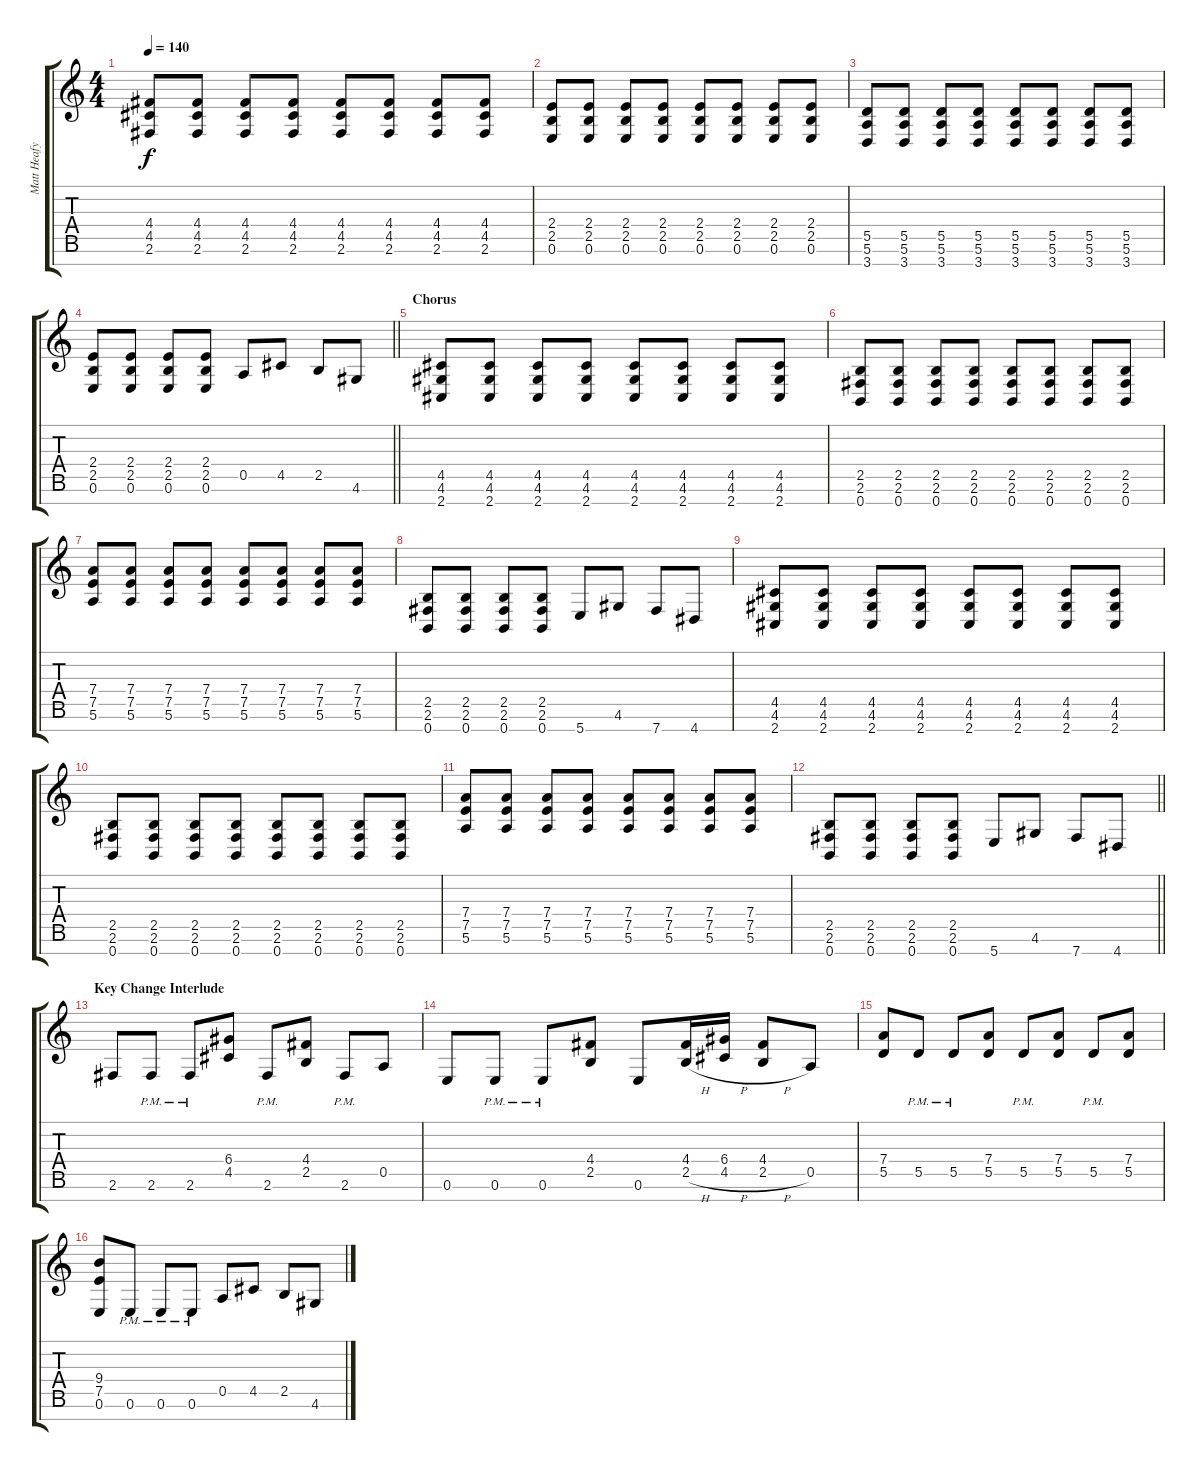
\track ("Matt Heafy" "Matt Heafy") {instrument distortionguitar}
\staff {score tabs}
\tuning (E4 B3 G3 D3 A2 E2 B1) {hide}
\ts (4 4)
\tempo 140
\clef g2
\ks c
(4.4 4.5 2.6).8{dy f balance 8 instrument distortionguitar} (4.4 4.5 2.6).8 (4.4 4.5 2.6).8 (4.4 4.5 2.6).8 (4.4 4.5 2.6).8 (4.4 4.5 2.6).8 (4.4 4.5 2.6).8 (4.4 4.5 2.6).8 |
(2.4 2.5 0.6).8 (2.4 2.5 0.6).8 (2.4 2.5 0.6).8 (2.4 2.5 0.6).8 (2.4 2.5 0.6).8 (2.4 2.5 0.6).8 (2.4 2.5 0.6).8 (2.4 2.5 0.6).8 |
(5.5 5.6 3.7).8 (5.5 5.6 3.7).8 (5.5 5.6 3.7).8 (5.5 5.6 3.7).8 (5.5 5.6 3.7).8 (5.5 5.6 3.7).8 (5.5 5.6 3.7).8 (5.5 5.6 3.7).8 |
\barLineRight lightlight
(2.4 2.5 0.6).8 (2.4 2.5 0.6).8 (2.4 2.5 0.6).8 (2.4 2.5 0.6).8 0.5.8 4.5.8 2.5.8 4.6.8 |
\section ("" "Chorus")
(4.5 4.6 2.7).8{volume 13 balance 8} (4.5 4.6 2.7).8 (4.5 4.6 2.7).8 (4.5 4.6 2.7).8 (4.5 4.6 2.7).8 (4.5 4.6 2.7).8 (4.5 4.6 2.7).8 (4.5 4.6 2.7).8 |
(2.5 2.6 0.7).8 (2.5 2.6 0.7).8 (2.5 2.6 0.7).8 (2.5 2.6 0.7).8 (2.5 2.6 0.7).8 (2.5 2.6 0.7).8 (2.5 2.6 0.7).8 (2.5 2.6 0.7).8 |
(7.4 7.5 5.6).8 (7.4 7.5 5.6).8 (7.4 7.5 5.6).8 (7.4 7.5 5.6).8 (7.4 7.5 5.6).8 (7.4 7.5 5.6).8 (7.4 7.5 5.6).8 (7.4 7.5 5.6).8 |
(2.5 2.6 0.7).8 (2.5 2.6 0.7).8 (2.5 2.6 0.7).8 (2.5 2.6 0.7).8 5.7.8 4.6.8 7.7.8 4.7.8 |
(4.5 4.6 2.7).8 (4.5 4.6 2.7).8 (4.5 4.6 2.7).8 (4.5 4.6 2.7).8 (4.5 4.6 2.7).8 (4.5 4.6 2.7).8 (4.5 4.6 2.7).8 (4.5 4.6 2.7).8 |
(2.5 2.6 0.7).8 (2.5 2.6 0.7).8 (2.5 2.6 0.7).8 (2.5 2.6 0.7).8 (2.5 2.6 0.7).8 (2.5 2.6 0.7).8 (2.5 2.6 0.7).8 (2.5 2.6 0.7).8 |
(7.4 7.5 5.6).8 (7.4 7.5 5.6).8 (7.4 7.5 5.6).8 (7.4 7.5 5.6).8 (7.4 7.5 5.6).8 (7.4 7.5 5.6).8 (7.4 7.5 5.6).8 (7.4 7.5 5.6).8 |
\barLineRight lightlight
(2.5 2.6 0.7).8 (2.5 2.6 0.7).8 (2.5 2.6 0.7).8 (2.5 2.6 0.7).8 5.7.8 4.6.8 7.7.8 4.7.8 |
\section ("" "Key Change Interlude")
2.6.8 2.6{pm}.8 2.6{pm}.8 (6.4 4.5).8 2.6{pm}.8 (4.4 2.5).8 2.6{pm}.8 0.5.8 |
0.6.8 0.6{pm}.8 0.6{pm}.8 (4.4 2.5).8 0.6.8 (4.4 2.5{h}).16 (6.4 4.5{h}).16 (4.4 2.5{h}).8 0.5.8 |
(7.4 5.5).8 5.5{pm}.8 5.5{pm}.8 (7.4 5.5).8 5.5{pm}.8 (7.4 5.5).8 5.5{pm}.8 (7.4 5.5).8 |
(9.4 7.5 0.6).8 0.6{pm}.8 0.6{pm}.8 0.6{pm}.8 0.5.8 4.5.8 2.5.8 4.6.8
